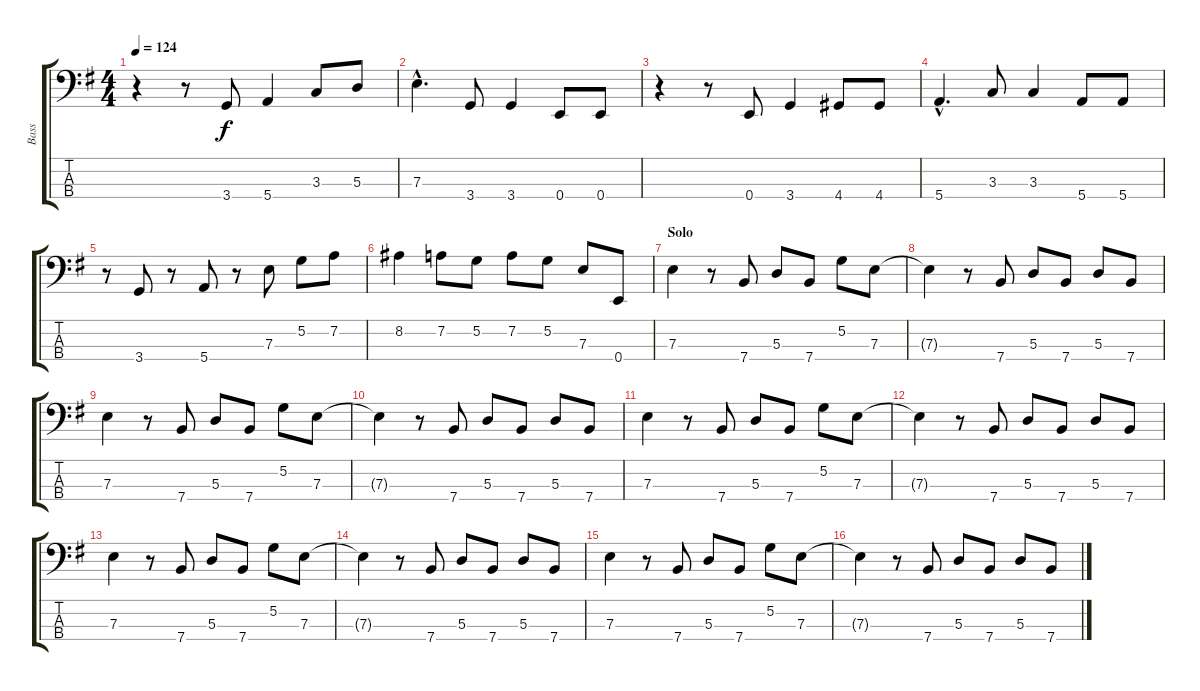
\track ("Bass" "Bass") {instrument electricbassfinger}
\staff {score tabs}
\tuning (G2 D2 A1 E1) {hide}
\ts (4 4)
\tempo 124
\clef f4
\ks g
r.4{dy f} r.8 3.4.8 5.4.4 3.3.8 5.3.8 |
7.3{hac}.4{d} 3.4.8 3.4.4 0.4.8 0.4.8 |
r.4 r.8 0.4.8 3.4.4 4.4.8 4.4.8 |
5.4{hac}.4{d} 3.3.8 3.3.4 5.4.8 5.4.8 |
r.8 3.4.8 r.8 5.4.8 r.8 7.3.8 5.2.8 7.2.8 |
8.2.4 7.2.8 5.2.8 7.2.8 5.2.8 7.3.8 0.4.8 |
\section ("" "Solo")
7.3.4 r.8 7.4.8 5.3.8 7.4.8 5.2.8 7.3.8 |
7.3{t}.4 r.8 7.4.8 5.3.8 7.4.8 5.3.8 7.4.8 |
7.3.4 r.8 7.4.8 5.3.8 7.4.8 5.2.8 7.3.8 |
7.3{t}.4 r.8 7.4.8 5.3.8 7.4.8 5.3.8 7.4.8 |
7.3.4 r.8 7.4.8 5.3.8 7.4.8 5.2.8 7.3.8 |
7.3{t}.4 r.8 7.4.8 5.3.8 7.4.8 5.3.8 7.4.8 |
7.3.4 r.8 7.4.8 5.3.8 7.4.8 5.2.8 7.3.8 |
7.3{t}.4 r.8 7.4.8 5.3.8 7.4.8 5.3.8 7.4.8 |
7.3.4 r.8 7.4.8 5.3.8 7.4.8 5.2.8 7.3.8 |
7.3{t}.4 r.8 7.4.8 5.3.8 7.4.8 5.3.8 7.4.8
